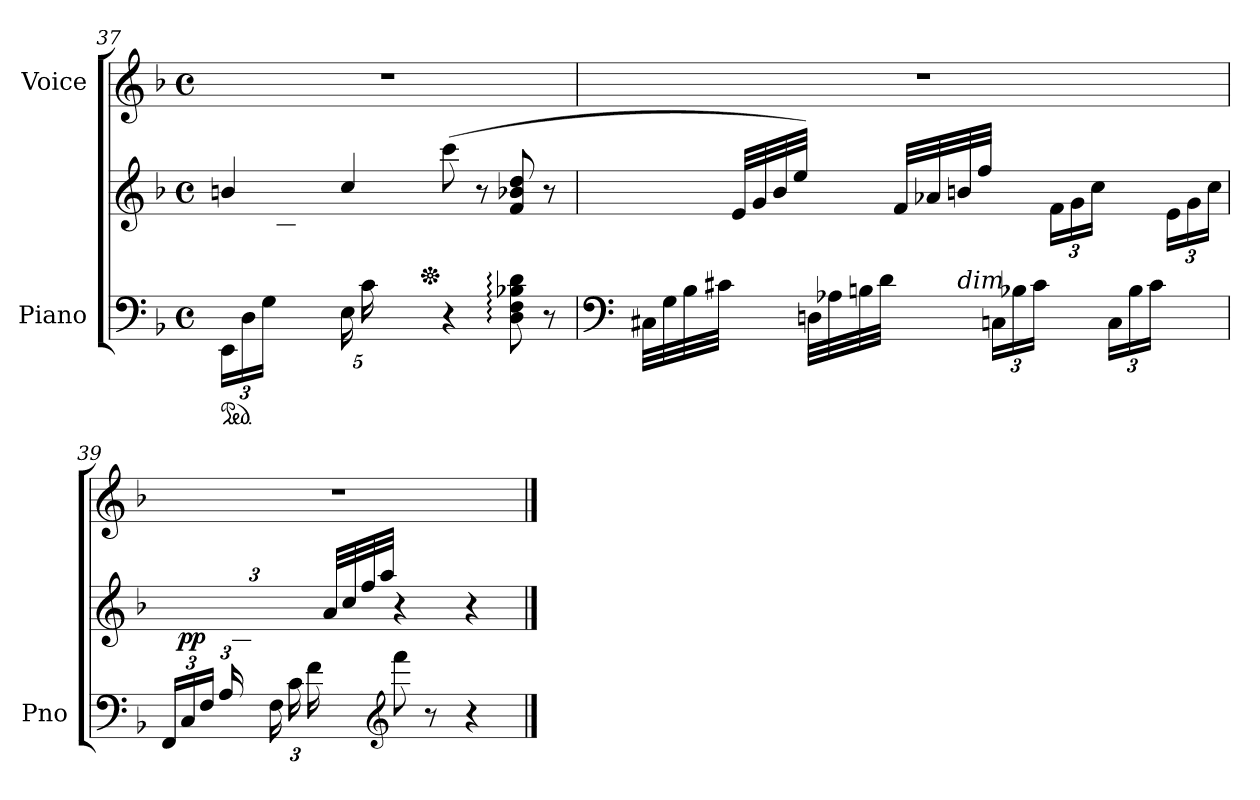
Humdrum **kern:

**kern	**kern	**dynam	**kern
*part2	*part2	*part2	*part1
*staff3	*staff2	*staff2/3	*staff1
*I"Piano	*	*	*I"Voice
*I'Pno	*	*	*
*clefF4	*clefG2	*	*clefG2
*k[b-]	*k[b-]	*	*k[b-]
*M4/4	*M4/4	*	*M4/4
*met(c)	*met(c)	*	*met(c)
*ped	*	*	*
*Xbrackettup	*	*	*
=37	=37	=37	=37
*	*^	*	*
(>24EE\LL	4bn/	8ryy	.	1r
24D\	.	.	.	.
24G\JJ	.	.	.	.
8ryy	.	24Bn\LL	.	.
.	.	24d\	.	.
.	.	24g\JJ)	.	.
(>20E\LL	4cc/	10ryy	.	.
20c\	.	.	.	.
10.ryy	.	20g\JJ	.	.
.	.	20ee\LL	.	.
*	*Xped	*	*	*
.	.	20gg\JJ	.	.
4r	(8ccc\	2ryy	.	.
.	8r	.	.	.
8D\: 8F\: 8B-X\: 8d\:	8f/ 8b-X/ 8dd/	.	.	.
8r	8r	.	.	.
!!LO:LB:g=z
=38	=38	=38	=38	=38
*clefF4	*	*	*	*
*	*	*	*	*^
*	*	*	*	*	*^
32C#X\LLL	1ryy	8ryy	.	1r	2ryy	2.ryy
32G\	.	.	.	.	.	.
32B-\	.	.	.	.	.	.
32c#X\JJJ	.	.	.	.	.	.
8ryy	.	32e/LLL	.	.	.	.
.	.	32g/	.	.	.	.
.	.	32b-/	.	.	.	.
.	.	32ee/JJJ)	.	.	.	.
(>32Dn\LLL	.	8ryy	.	.	.	.
32A-X\	.	.	.	.	.	.
32Bn\	.	.	.	.	.	.
32d\JJJ	.	.	.	.	.	.
16ryy	.	32f/LLL	.	.	.	.
.	.	32a-X/	.	.	.	.
!LO:TX:a:i:t=dim.	!	!	!	!	!	!
16ryy	.	32bn/	.	.	.	.
.	.	32ff/JJJ)	.	.	.	.
*	*	*	*	*MM90	*	*
(>24Cn\LL	.	8ryy	.	.	2ryy	.
24B-X\	.	.	.	.	.	.
24c#\JJ	.	.	.	.	.	.
8ryy	.	24f\LL	.	.	.	.
.	.	24g\	.	.	.	.
.	.	24cc\JJ)	.	.	.	.
*	*	*	*	*MM83	*	*
(>24C\LL	.	8ryy	.	.	.	4ryy
24B-\	.	.	.	.	.	.
24c#\JJ	.	.	.	.	.	.
8ryy	.	24e\LL	.	.	.	.
.	.	24g\	.	.	.	.
.	.	24cc\JJ)	.	.	.	.
*	*v	*v	*	*	*	*
=39	=39	=39	=39	=39	=39
*	*	*	*MM75	*	*
*	*^	*	*	*	*
*	*	*^	*	*	*	*
(>24FF/LL	2ryy	6ryy	24ryy	.	1r	4ryy	4..ryy
!	!	!	!	!LO:DY:b	!	!	!
24C/	.	.	3%2ryy	pp	.	.	.
24F/JJ	.	.	.	.	.	.	.
24A/LL	.	.	.	.	.	.	.
12ryy	.	24c/	.	.	.	.	.
.	.	24f/JJ)	.	.	.	.	.
*	*	*	*	*	*MM65	*	*
(>24F\LL	.	8ryy	.	.	.	2.ryy	.
24c\	.	.	.	.	.	.	.
24f\JJ	.	.	.	.	.	.	.
8ryy	.	32a/LLL	.	.	.	.	.
.	.	32cc/	.	.	.	.	.
*	*	*	*	*	*MM50	*	*
.	.	32ff/	.	.	.	.	2ryy
.	.	32aa/JJJ)	.	.	.	.	.
*clefG2	*	*	*	*	*	*	*
8fff\	4r	2ryy	.	.	.	.	.
8r	.	.	.	.	.	.	.
.	.	.	6..ryy	.	.	.	.
4r	4r	.	.	.	.	.	.
.	.	.	.	.	.	.	16ryy
*	*v	*v	*v	*	*	*	*
*	*	*	*v	*v	*v
==	==	==	==
*-	*-	*-	*-
